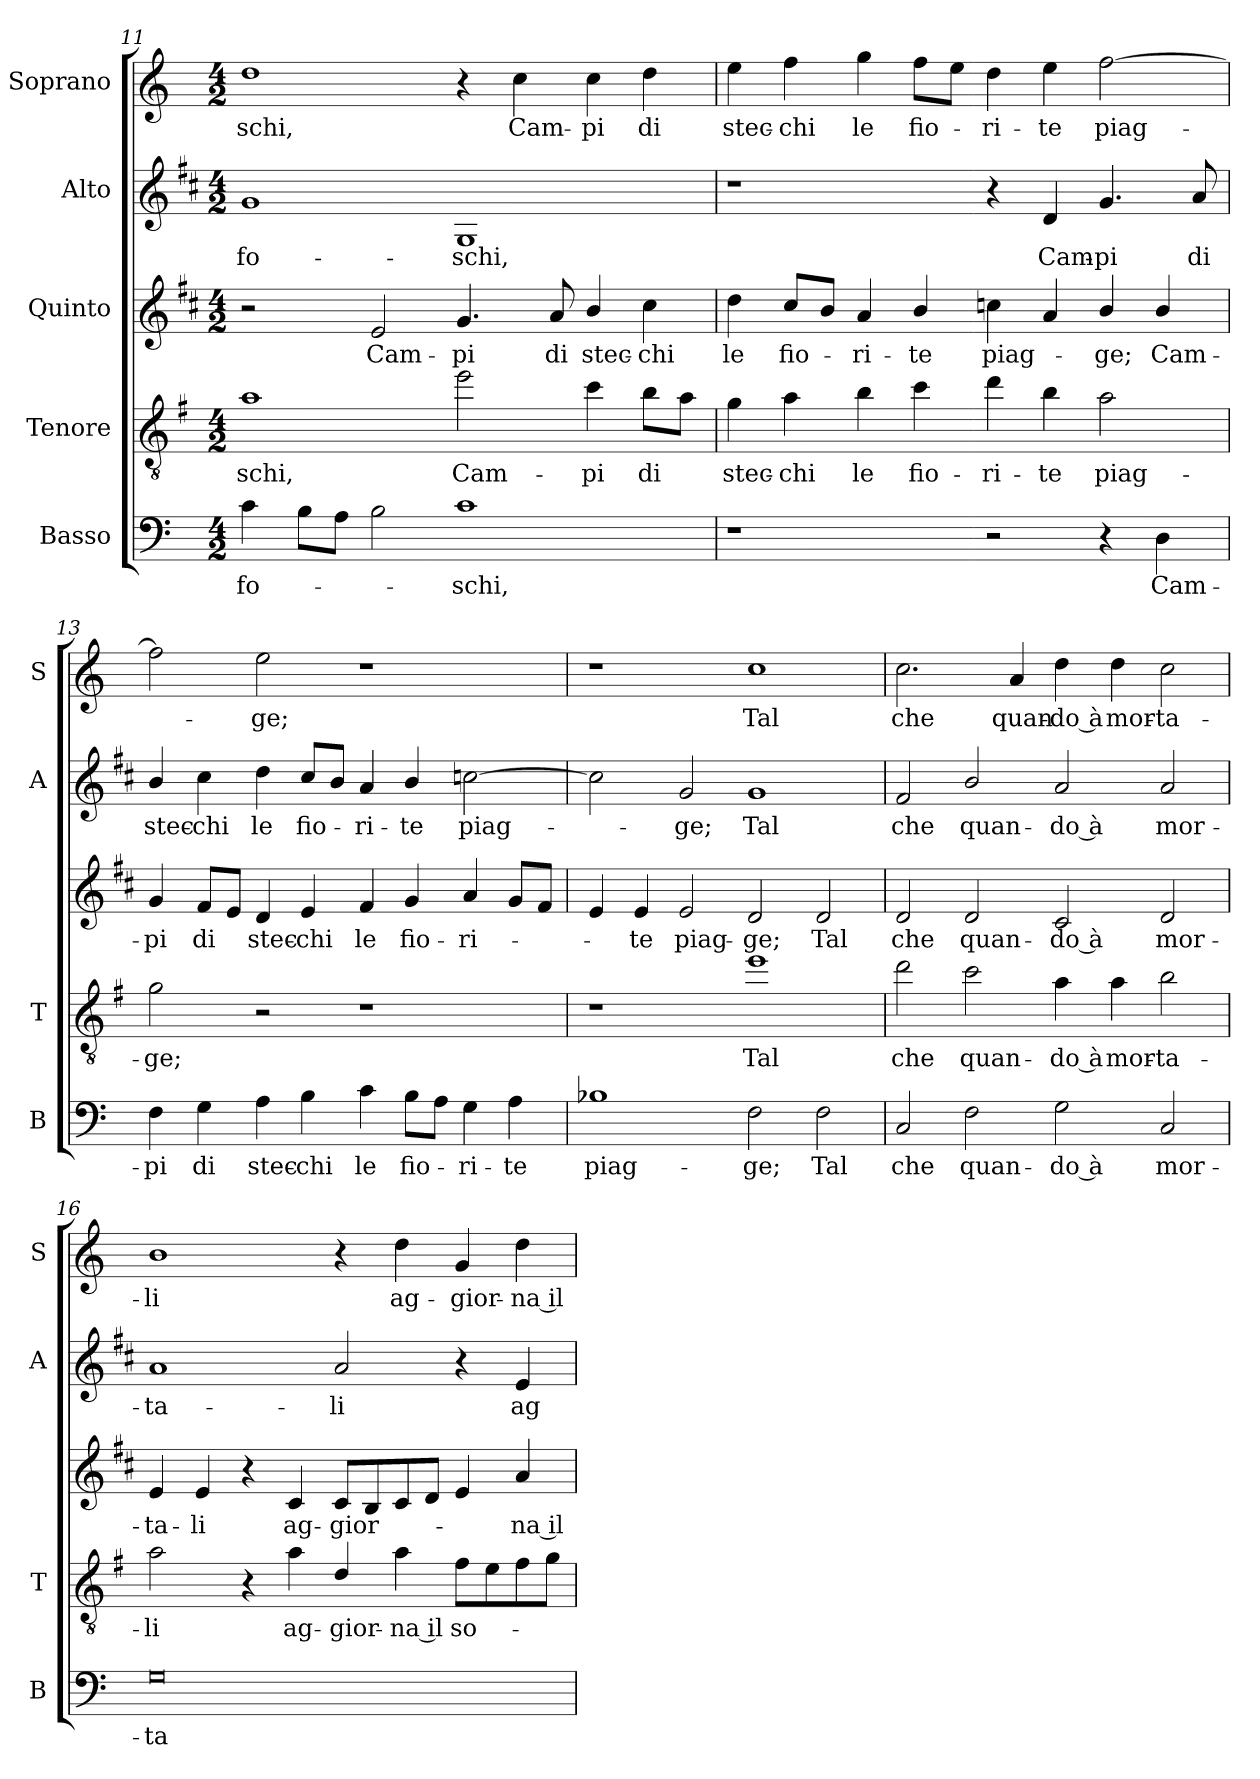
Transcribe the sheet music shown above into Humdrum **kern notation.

**kern	**text	**kern	**text	**kern	**text	**kern	**text	**kern	**text
*part5	*part5	*part4	*part4	*part3	*part3	*part2	*part2	*part1	*part1
*staff5	*staff5	*staff4	*staff4	*staff3	*staff3	*staff2	*staff2	*staff1	*staff1
*I"Basso	*	*I"Tenore	*	*I"Quinto	*	*I"Alto	*	*I"Soprano	*
*I'B	*	*I'T	*	*	*	*I'A	*	*I'S	*
*clefF4	*	*clefGv2	*	*clefG2	*	*clefG2	*	*clefG2	*
*	*	*ITrd4c7	*	*ITrd1c2	*	*ITrd1c2	*	*	*
*k[]	*	*k[]	*	*k[]	*	*k[]	*	*k[]	*
*C:	*	*C:	*	*C:	*	*C:	*	*C:	*
*M4/2	*	*M4/2	*	*M4/2	*	*M4/2	*	*M4/2	*
=11	=11	=11	=11	=11	=11	=11	=11	=11	=11
!	!LO:LY:b	!	!LO:LY:b	!	!	!	!LO:LY:b	!	!LO:LY:b
4c\	fo-	1d	-schi,	2r	.	1f	fo-	1dd	-schi,
8B\L	.	.	.	.	.	.	.	.	.
8A\J	.	.	.	.	.	.	.	.	.
!	!	!	!	!	!LO:LY:b	!	!	!	!
2B\	.	.	.	2d/	Cam-	.	.	.	.
!	!LO:LY:b	!	!LO:LY:b	!	!LO:LY:b	!	!LO:LY:b	!	!
1c	-schi,	2a\	Cam-	4.f/	-pi	1F	-schi,	4r	.
!	!	!	!	!	!	!	!	!	!LO:LY:b
.	.	.	.	.	.	.	.	4cc\	Cam-
!	!	!	!	!	!LO:LY:b	!	!	!	!
.	.	.	.	8g/	di	.	.	.	.
!	!	!	!LO:LY:b	!	!LO:LY:b	!	!	!	!LO:LY:b
.	.	4f\	-pi	4a/	stec-	.	.	4cc\	-pi
!	!	!	!LO:LY:b	!	!LO:LY:b	!	!	!	!LO:LY:b
.	.	8e\L	di	4b\	-chi	.	.	4dd\	di
.	.	8d\J	.	.	.	.	.	.	.
=12	=12	=12	=12	=12	=12	=12	=12	=12	=12
!	!	!	!LO:LY:b	!	!LO:LY:b	!	!	!	!LO:LY:b
1r	.	4c\	stec-	4cc\	le	1r	.	4ee\	stec-
!	!	!	!LO:LY:b	!	!LO:LY:b	!	!	!	!LO:LY:b
.	.	4d\	-chi	8b/L	ﬁo-	.	.	4ff\	-chi
.	.	.	.	8a/J	.	.	.	.	.
!	!	!	!LO:LY:b	!	!LO:LY:b	!	!	!	!LO:LY:b
.	.	4e\	le	4g/	-ri-	.	.	4gg\	le
!	!	!	!LO:LY:b	!	!LO:LY:b	!	!	!	!LO:LY:b
.	.	4f\	ﬁo-	4a/	-te	.	.	8ff\L	ﬁo-
.	.	.	.	.	.	.	.	8ee\J	.
!	!	!	!LO:LY:b	!	!LO:LY:b	!	!	!	!LO:LY:b
2r	.	4g\	-ri-	4b-X\	piag-	4r	.	4dd\	-ri-
!	!	!	!LO:LY:b	!	!	!	!LO:LY:b	!	!LO:LY:b
.	.	4e\	-te	4g/	.	4c/	Cam-	4ee\	-te
!	!	!	!LO:LY:b	!	!LO:LY:b	!	!LO:LY:b	!	!LO:LY:b
4r	.	2d\	piag-	4a/	-ge;	4.f/	-pi	[2ff\	piag-
!	!LO:LY:b	!	!	!	!LO:LY:b	!	!	!	!
4D\	Cam-	.	.	4a/	Cam-	.	.	.	.
!	!	!	!	!	!	!	!LO:LY:b	!	!
.	.	.	.	.	.	8g/	di	.	.
!!LO:LB:g=z
=13	=13	=13	=13	=13	=13	=13	=13	=13	=13
!	!LO:LY:b	!	!LO:LY:b	!	!LO:LY:b	!	!LO:LY:b	!	!
4F\	-pi	2c\	-ge;	4f/	-pi	4a/	stec-	2ff\]	.
!	!LO:LY:b	!	!	!	!LO:LY:b	!	!LO:LY:b	!	!
4G\	di	.	.	8e/L	di	4b\	-chi	.	.
.	.	.	.	8d/J	.	.	.	.	.
!	!LO:LY:b	!	!	!	!LO:LY:b	!	!LO:LY:b	!	!LO:LY:b
4A\	stec-	2r	.	4c/	stec-	4cc\	le	2ee\	-ge;
!	!LO:LY:b	!	!	!	!LO:LY:b	!	!LO:LY:b	!	!
4B\	-chi	.	.	4d/	-chi	8b/L	ﬁo-	.	.
.	.	.	.	.	.	8a/J	.	.	.
!	!LO:LY:b	!	!	!	!LO:LY:b	!	!LO:LY:b	!	!
4c\	le	1r	.	4e/	le	4g/	-ri-	1r	.
!	!LO:LY:b	!	!	!	!LO:LY:b	!	!LO:LY:b	!	!
8B\L	ﬁo-	.	.	4f/	ﬁo-	4a/	-te	.	.
8A\J	.	.	.	.	.	.	.	.	.
!	!LO:LY:b	!	!	!	!LO:LY:b	!	!LO:LY:b	!	!
4G\	-ri-	.	.	4g/	-ri-	[2b-X\	piag-	.	.
!	!LO:LY:b	!	!	!	!	!	!	!	!
4A\	-te	.	.	8f/L	.	.	.	.	.
.	.	.	.	8e/J	.	.	.	.	.
=14	=14	=14	=14	=14	=14	=14	=14	=14	=14
!	!LO:LY:b	!	!	!	!	!	!	!	!
1B-X	piag-	1r	.	4d/	.	2b-\]	.	1r	.
!	!	!	!	!	!LO:LY:b	!	!	!	!
.	.	.	.	4d/	-te	.	.	.	.
!	!	!	!	!	!LO:LY:b	!	!LO:LY:b	!	!
.	.	.	.	2d/	piag-	2f/	-ge;	.	.
!	!LO:LY:b	!	!LO:LY:b	!	!LO:LY:b	!	!LO:LY:b	!	!LO:LY:b
2F\	-ge;	1a	Tal	2c/	-ge;	1f	Tal	1cc	Tal
!	!LO:LY:b	!	!	!	!LO:LY:b	!	!	!	!
2F\	Tal	.	.	2c/	Tal	.	.	.	.
=15	=15	=15	=15	=15	=15	=15	=15	=15	=15
!	!LO:LY:b	!	!LO:LY:b	!	!LO:LY:b	!	!LO:LY:b	!	!LO:LY:b
2C/	che	2g\	che	2c/	che	2e/	che	2.cc\	che
!	!LO:LY:b	!	!LO:LY:b	!	!LO:LY:b	!	!LO:LY:b	!	!
2F\	quan-	2f\	quan-	2c/	quan-	2a/	quan-	.	.
!	!	!	!	!	!	!	!	!	!LO:LY:b
.	.	.	.	.	.	.	.	4a/	quan-
!	!LO:LY:b	!	!LO:LY:b	!	!LO:LY:b	!	!LO:LY:b	!	!LO:LY:b
2G\	-do à	4d\	-do à	2B/	-do à	2g/	-do à	4dd\	-do à
!	!	!	!LO:LY:b	!	!	!	!	!	!LO:LY:b
.	.	4d\	mor-	.	.	.	.	4dd\	mor-
!	!LO:LY:b	!	!LO:LY:b	!	!LO:LY:b	!	!LO:LY:b	!	!LO:LY:b
2C/	mor-	2e\	-ta-	2c/	mor-	2g/	mor-	2cc\	-ta-
=16	=16	=16	=16	=16	=16	=16	=16	=16	=16
!	!LO:LY:b	!	!LO:LY:b	!	!LO:LY:b	!	!LO:LY:b	!	!LO:LY:b
0G	-ta-	2d\	-li	4d/	-ta-	1g	-ta-	1b	-li
!	!	!	!	!	!LO:LY:b	!	!	!	!
.	.	.	.	4d/	-li	.	.	.	.
.	.	4r	.	4r	.	.	.	.	.
!	!	!	!LO:LY:b	!	!LO:LY:b	!	!	!	!
.	.	4d\	ag-	4B/	ag-	.	.	.	.
!	!	!	!LO:LY:b	!	!LO:LY:b	!	!LO:LY:b	!	!
.	.	4G/	-gior-	8B/L	-gior-	2g/	-li	4r	.
.	.	.	.	8A/	.	.	.	.	.
!	!	!	!LO:LY:b	!	!	!	!	!	!LO:LY:b
.	.	4d\	-na il	8B/	.	.	.	4dd\	ag-
.	.	.	.	8c/J	.	.	.	.	.
!	!	!	!LO:LY:b	!	!	!	!	!	!LO:LY:b
.	.	8B\L	so-	4d/	.	4r	.	4g/	-gior-
.	.	8A\	.	.	.	.	.	.	.
!	!	!	!	!	!LO:LY:b	!	!LO:LY:b	!	!LO:LY:b
.	.	8B\	.	4g/	-na il	4d/	ag-	4dd\	-na il
.	.	8c\J	.	.	.	.	.	.	.
=	=	=	=	=	=	=	=	=	=
*-	*-	*-	*-	*-	*-	*-	*-	*-	*-
